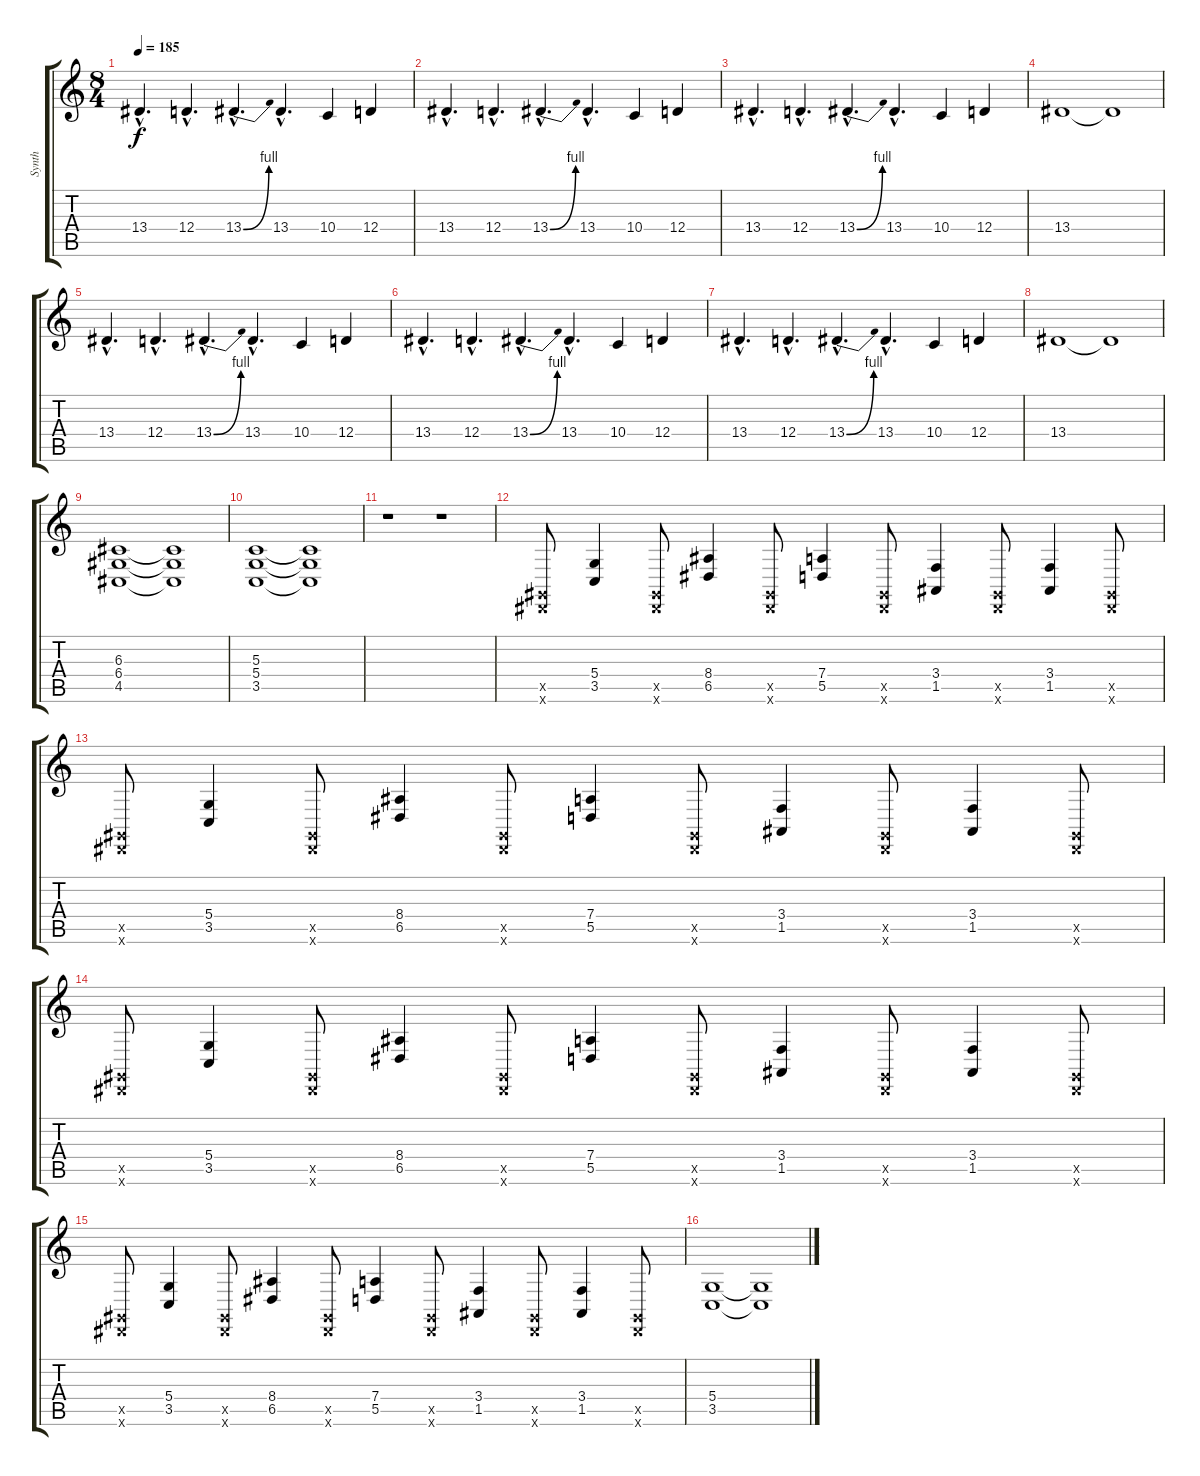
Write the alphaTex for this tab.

\track ("Synth " "Synth ") {instrument synthstrings1}
\staff {score tabs}
\tuning (E4 B3 G3 D3 A2 E2) {hide}
\ts (8 4)
\tempo 185
\clef g2
\ks c
13.4{hac}.4{d dy f} 12.4{hac}.4{d} 13.4{be (bend 0 0 60 4) hac}.4{d} 13.4{hac}.4{d} 10.4.4 12.4.4 |
13.4{hac}.4{d} 12.4{hac}.4{d} 13.4{be (bend 0 0 60 4) hac}.4{d} 13.4{hac}.4{d} 10.4.4 12.4.4 |
13.4{hac}.4{d} 12.4{hac}.4{d} 13.4{be (bend 0 0 60 4) hac}.4{d} 13.4{hac}.4{d} 10.4.4 12.4.4 |
13.4.1 13.4{t}.1 |
13.4{hac}.4{d} 12.4{hac}.4{d} 13.4{be (bend 0 0 60 4) hac}.4{d} 13.4{hac}.4{d} 10.4.4 12.4.4 |
13.4{hac}.4{d} 12.4{hac}.4{d} 13.4{be (bend 0 0 60 4) hac}.4{d} 13.4{hac}.4{d} 10.4.4 12.4.4 |
13.4{hac}.4{d} 12.4{hac}.4{d} 13.4{be (bend 0 0 60 4) hac}.4{d} 13.4{hac}.4{d} 10.4.4 12.4.4 |
13.4.1 13.4{t}.1 |
(6.3 6.4 4.5).1 (6.3{t} 6.4{t} 4.5{t}).1 |
(5.3 5.4 3.5).1 (5.3{t} 5.4{t} 3.5{t}).1 |
r.1 r.1 |
(-1.5{x} -1.6{x}).8 (5.4 3.5).4 (-1.5{x} -1.6{x}).8 (8.4 6.5).4 (-1.5{x} -1.6{x}).8 (7.4 5.5).4 (-1.5{x} -1.6{x}).8 (3.4 1.5).4 (-1.5{x} -1.6{x}).8 (3.4 1.5).4 (-1.5{x} -1.6{x}).8 |
(-1.5{x} -1.6{x}).8 (5.4 3.5).4 (-1.5{x} -1.6{x}).8 (8.4 6.5).4 (-1.5{x} -1.6{x}).8 (7.4 5.5).4 (-1.5{x} -1.6{x}).8 (3.4 1.5).4 (-1.5{x} -1.6{x}).8 (3.4 1.5).4 (-1.5{x} -1.6{x}).8 |
(-1.5{x} -1.6{x}).8 (5.4 3.5).4 (-1.5{x} -1.6{x}).8 (8.4 6.5).4 (-1.5{x} -1.6{x}).8 (7.4 5.5).4 (-1.5{x} -1.6{x}).8 (3.4 1.5).4 (-1.5{x} -1.6{x}).8 (3.4 1.5).4 (-1.5{x} -1.6{x}).8 |
(-1.5{x} -1.6{x}).8 (5.4 3.5).4 (-1.5{x} -1.6{x}).8 (8.4 6.5).4 (-1.5{x} -1.6{x}).8 (7.4 5.5).4 (-1.5{x} -1.6{x}).8 (3.4 1.5).4 (-1.5{x} -1.6{x}).8 (3.4 1.5).4 (-1.5{x} -1.6{x}).8 |
(5.4 3.5).1 (5.4{t} 3.5{t}).1
